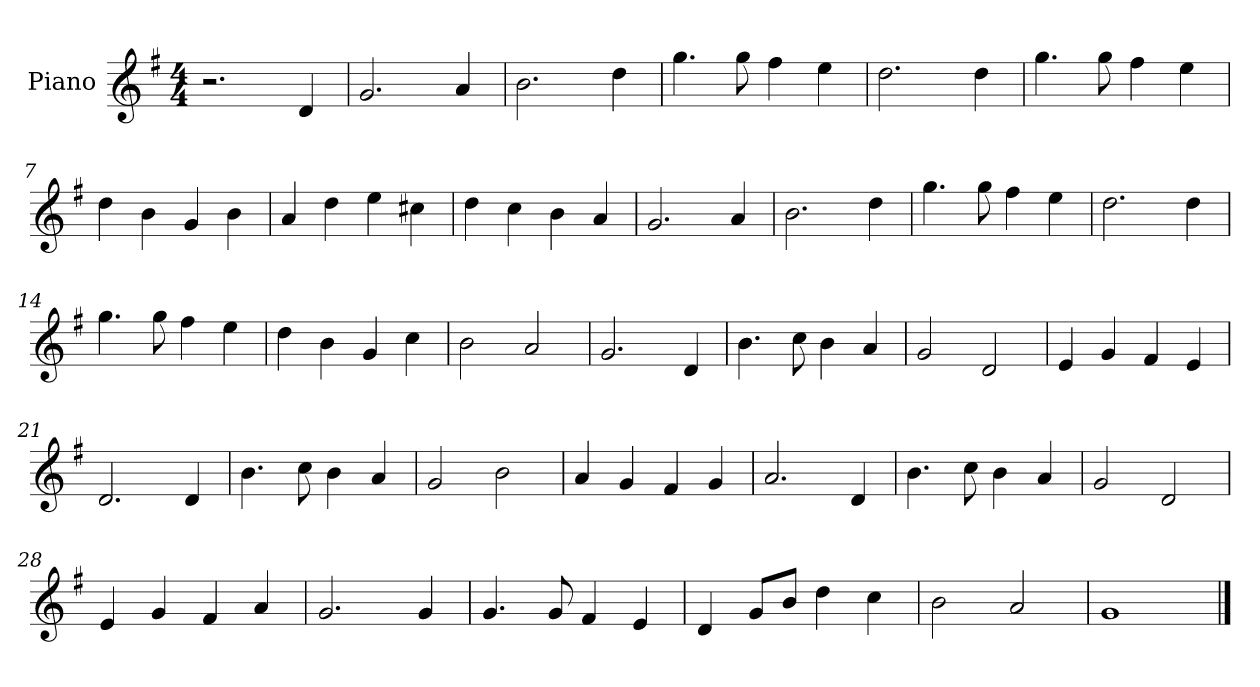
**kern
*part1
*staff1
*I"Piano
*I'Pno
*clefG2
*k[f#]
*M4/4
=1
2.r
4d/
=2
2.g/
4a/
=3
2.b\
4dd\
=4
4.gg\
8gg\
4ff#\
4ee\
=5
2.dd\
4dd\
=6
4.gg\
8gg\
4ff#\
4ee\
=7
4dd\
4b\
4g/
4b\
=8
4a/
4dd\
4ee\
4cc#X\
=9
4dd\
4cc\
4b\
4a/
=10
2.g/
4a/
=11
2.b\
4dd\
=12
4.gg\
8gg\
4ff#\
4ee\
=13
2.dd\
4dd\
=14
4.gg\
8gg\
4ff#\
4ee\
=15
4dd\
4b\
4g/
4cc\
=16
2b\
2a/
=17
2.g/
4d/
=18
4.b\
8cc\
4b\
4a/
=19
2g/
2d/
=20
4e/
4g/
4f#/
4e/
=21
2.d/
4d/
=22
4.b\
8cc\
4b\
4a/
=23
2g/
2b\
=24
4a/
4g/
4f#/
4g/
=25
2.a/
4d/
=26
4.b\
8cc\
4b\
4a/
=27
2g/
2d/
=28
4e/
4g/
4f#/
4a/
=29
2.g/
4g/
=30
4.g/
8g/
4f#/
4e/
=31
4d/
8g/L
8b/J
4dd\
4cc\
=32
2b\
2a/
=33
1g
==
*-
